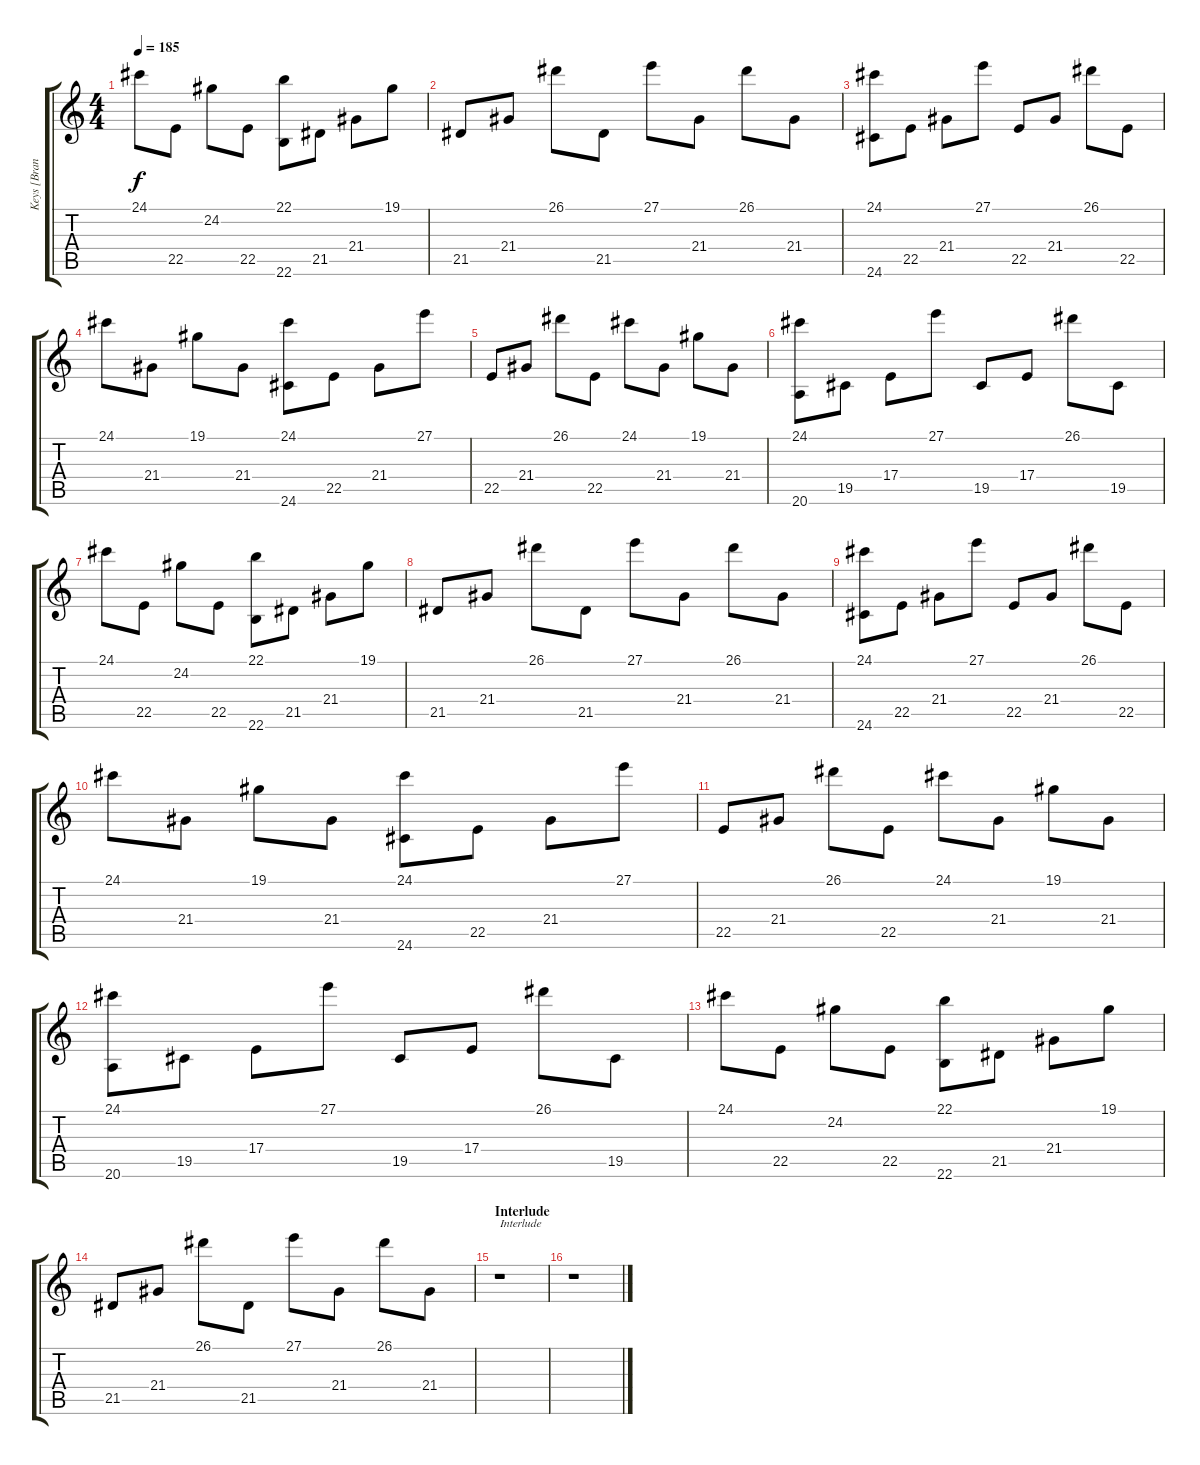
\track ("Keys [Brandstrom]" "Keys [Bran") {instrument stringensemble1}
\staff {score tabs}
\tuning (Db4 Ab3 E3 B2 Gb2 Db2) {hide}
\ts (4 4)
\tempo 185
\clef g2
\ks c
24.1.8{dy f} 22.5.8 24.2.8 22.5.8 (22.1 22.6).8 21.5.8 21.4.8 19.1.8 |
21.5.8 21.4.8 26.1.8 21.5.8 27.1.8 21.4.8 26.1.8 21.4.8 |
(24.1 24.6).8 22.5.8 21.4.8 27.1.8 22.5.8 21.4.8 26.1.8 22.5.8 |
24.1.8 21.4.8 19.1.8 21.4.8 (24.1 24.6).8 22.5.8 21.4.8 27.1.8 |
22.5.8 21.4.8 26.1.8 22.5.8 24.1.8 21.4.8 19.1.8 21.4.8 |
(24.1 20.6).8 19.5.8 17.4.8 27.1.8 19.5.8 17.4.8 26.1.8 19.5.8 |
24.1.8 22.5.8 24.2.8 22.5.8 (22.1 22.6).8 21.5.8 21.4.8 19.1.8 |
21.5.8 21.4.8 26.1.8 21.5.8 27.1.8 21.4.8 26.1.8 21.4.8 |
(24.1 24.6).8 22.5.8 21.4.8 27.1.8 22.5.8 21.4.8 26.1.8 22.5.8 |
24.1.8 21.4.8 19.1.8 21.4.8 (24.1 24.6).8 22.5.8 21.4.8 27.1.8 |
22.5.8 21.4.8 26.1.8 22.5.8 24.1.8 21.4.8 19.1.8 21.4.8 |
(24.1 20.6).8 19.5.8 17.4.8 27.1.8 19.5.8 17.4.8 26.1.8 19.5.8 |
24.1.8 22.5.8 24.2.8 22.5.8 (22.1 22.6).8 21.5.8 21.4.8 19.1.8 |
21.5.8 21.4.8 26.1.8 21.5.8 27.1.8 21.4.8 26.1.8 21.4.8 |
\section ("" "Interlude")
r.1{txt "Interlude"} |
r.1
